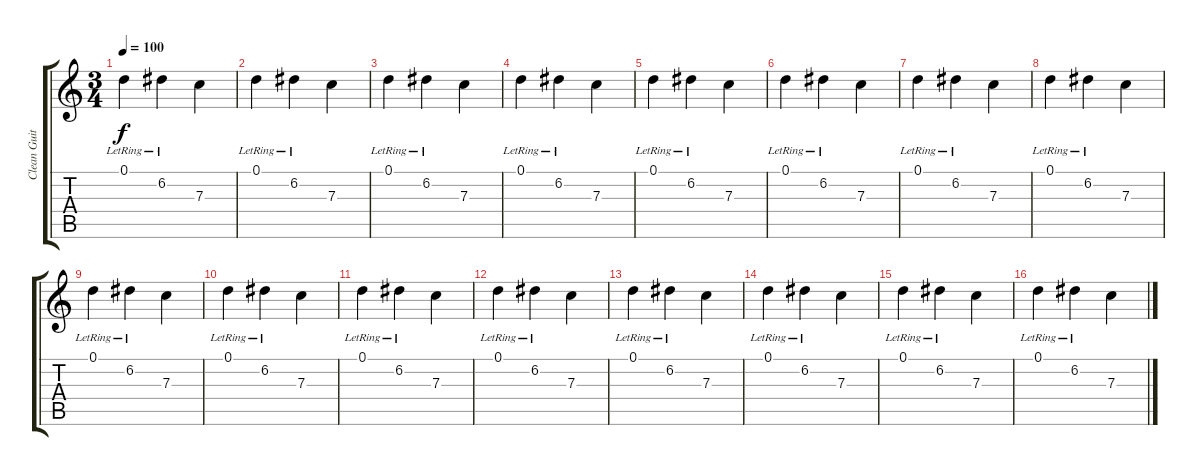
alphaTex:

\track ("Clean Guitar + Fills" "Clean Guit") {instrument acousticguitarsteel}
\staff {score tabs}
\tuning (D4 A3 F3 C3 G2 D2) {hide}
\ts (3 4)
\tempo 100
\clef g2
\ks c
0.1{lr}.4{dy f} 6.2{lr}.4 7.3.4 |
0.1{lr}.4 6.2{lr}.4 7.3.4 |
0.1{lr}.4 6.2{lr}.4 7.3.4 |
0.1{lr}.4 6.2{lr}.4 7.3.4 |
0.1{lr}.4 6.2{lr}.4 7.3.4 |
0.1{lr}.4 6.2{lr}.4 7.3.4 |
0.1{lr}.4 6.2{lr}.4 7.3.4 |
0.1{lr}.4 6.2{lr}.4 7.3.4 |
0.1{lr}.4 6.2{lr}.4 7.3.4 |
0.1{lr}.4 6.2{lr}.4 7.3.4 |
0.1{lr}.4 6.2{lr}.4 7.3.4 |
0.1{lr}.4 6.2{lr}.4 7.3.4 |
0.1{lr}.4 6.2{lr}.4 7.3.4 |
0.1{lr}.4 6.2{lr}.4 7.3.4 |
0.1{lr}.4 6.2{lr}.4 7.3.4 |
0.1{lr}.4 6.2{lr}.4 7.3.4
